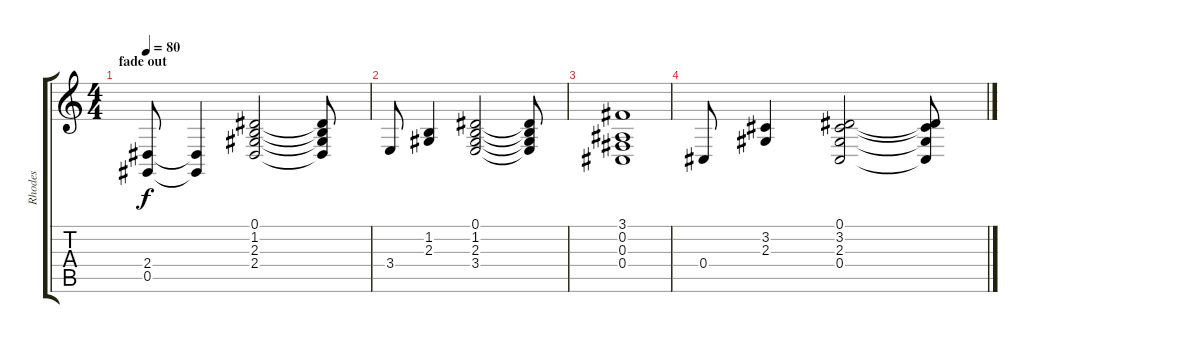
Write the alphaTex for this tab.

\track ("Rhodes" "Rhodes") {instrument electricpiano1}
\staff {score tabs}
\tuning (Eb4 Bb3 Gb3 Db3 Ab2 Eb2) {hide}
\ts (4 4)
\section ("" "fade out")
\tempo 80
\clef g2
\ks c
(2.4 0.5).8{dy f volume 1} (2.4{t} 0.5{t}).4 (0.1 1.2 2.3 2.4).2 (0.1{t} 1.2{t} 2.3{t} 2.4{t}).8 |
3.4.8 (1.2 2.3).4 (0.1 1.2 2.3 3.4).2 (0.1{t} 1.2{t} 2.3{t} 3.4{t}).8 |
(3.1 0.2 0.3 0.4).1 |
0.4.8 (3.2 2.3).4 (0.1 3.2 2.3 0.4).2 (0.1{t} 3.2{t} 2.3{t} 0.4{t}).8
